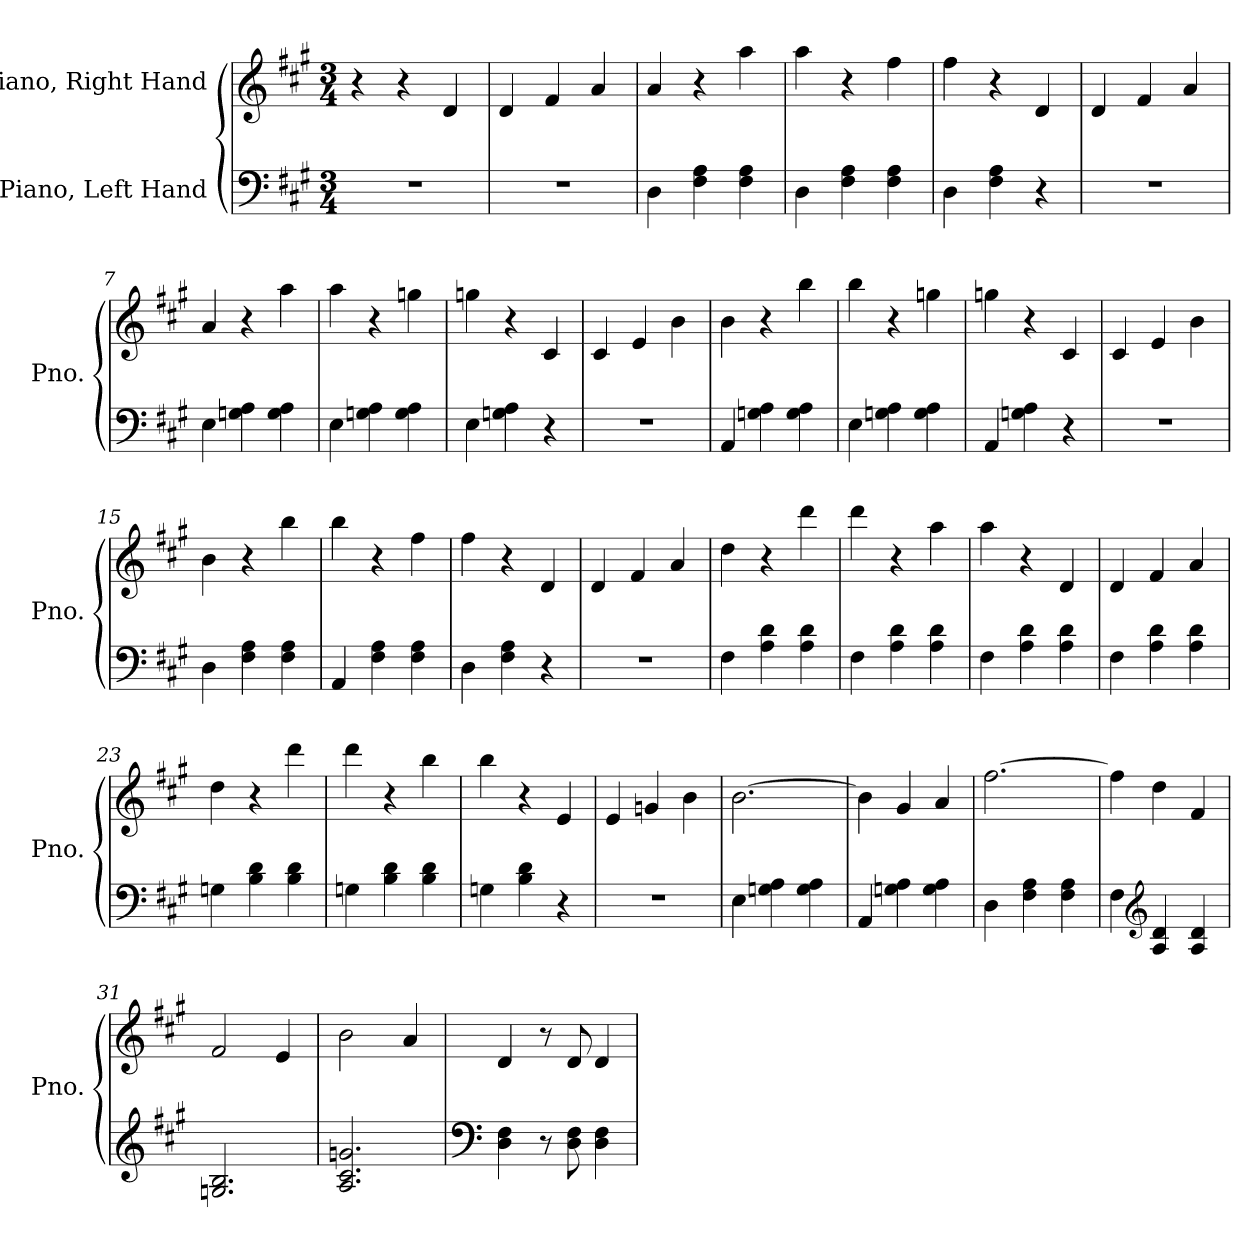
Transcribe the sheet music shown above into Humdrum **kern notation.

**kern	**kern
*part2	*part1
*staff2	*staff1
*I"Piano, Left Hand	*I"Piano, Right Hand
*I'Pno.	*I'Pno.
*clefF4	*clefG2
*k[f#c#g#]	*k[f#c#g#]
*M3/4	*M3/4
*MM140	*MM140
=1	=1
2.r	4r
.	4r
.	4d/
=2	=2
2.r	4d/
.	4f#/
.	4a/
=3	=3
4D\	4a/
4F#\ 4A\	4r
4F#\ 4A\	4aa\
=4	=4
4D\	4aa\
4F#\ 4A\	4r
4F#\ 4A\	4ff#\
=5	=5
4D\	4ff#\
4F#\ 4A\	4r
4r	4d/
=6	=6
2.r	4d/
.	4f#/
.	4a/
=7	=7
4E\	4a/
4Gn\ 4A\	4r
4G\ 4A\	4aa\
!!LO:LB:g=z
=8	=8
4E\	4aa\
4Gn\ 4A\	4r
4G\ 4A\	4ggn\
=9	=9
4E\	4ggn\
4Gn\ 4A\	4r
4r	4c#/
=10	=10
2.r	4c#/
.	4e/
.	4b\
=11	=11
4AA/	4b\
4Gn\ 4A\	4r
4G\ 4A\	4bb\
=12	=12
4E\	4bb\
4Gn\ 4A\	4r
4G\ 4A\	4ggn\
=13	=13
4AA/	4ggn\
4Gn\ 4A\	4r
4r	4c#/
=14	=14
2.r	4c#/
.	4e/
.	4b\
=15	=15
4D\	4b\
4F#\ 4A\	4r
4F#\ 4A\	4bb\
!!LO:LB:g=z
=16	=16
4AA/	4bb\
4F#\ 4A\	4r
4F#\ 4A\	4ff#\
=17	=17
4D\	4ff#\
4F#\ 4A\	4r
4r	4d/
=18	=18
2.r	4d/
.	4f#/
.	4a/
=19	=19
4F#\	4dd\
4A\ 4d\	4r
4A\ 4d\	4ddd\
=20	=20
4F#\	4ddd\
4A\ 4d\	4r
4A\ 4d\	4aa\
=21	=21
4F#\	4aa\
4A\ 4d\	4r
4A\ 4d\	4d/
=22	=22
4F#\	4d/
4A\ 4d\	4f#/
4A\ 4d\	4a/
=23	=23
4Gn\	4dd\
4B\ 4d\	4r
4B\ 4d\	4ddd\
=24	=24
4Gn\	4ddd\
4B\ 4d\	4r
4B\ 4d\	4bb\
!!LO:LB:g=z
=25	=25
4Gn\	4bb\
4B\ 4d\	4r
4r	4e/
=26	=26
2.r	4e/
.	4gn/
.	4b\
=27	=27
4E\	[2.b\
4Gn\ 4A\	.
4G\ 4A\	.
=28	=28
4AA/	4b\]
4Gn\ 4A\	4g#/
4G\ 4A\	4a/
=29	=29
4D\	[2.ff#\
4F#\ 4A\	.
4F#\ 4A\	.
=30	=30
4F#\	4ff#\]
*clefG2	*
4A/ 4d/	4dd\
4A/ 4d/	4f#/
=31	=31
2.Gn/ 2.B/	2f#/
.	4e/
=32	=32
2.A/ 2.c#/ 2.gn/	2b\
.	4a/
!!LO:LB:g=z
=33	=33
*clefF4	*
4D\ 4F#\	4d/
8r	8r
8D\ 8F#\	8d/
4D\ 4F#\	4d/
=	=
*-	*-
